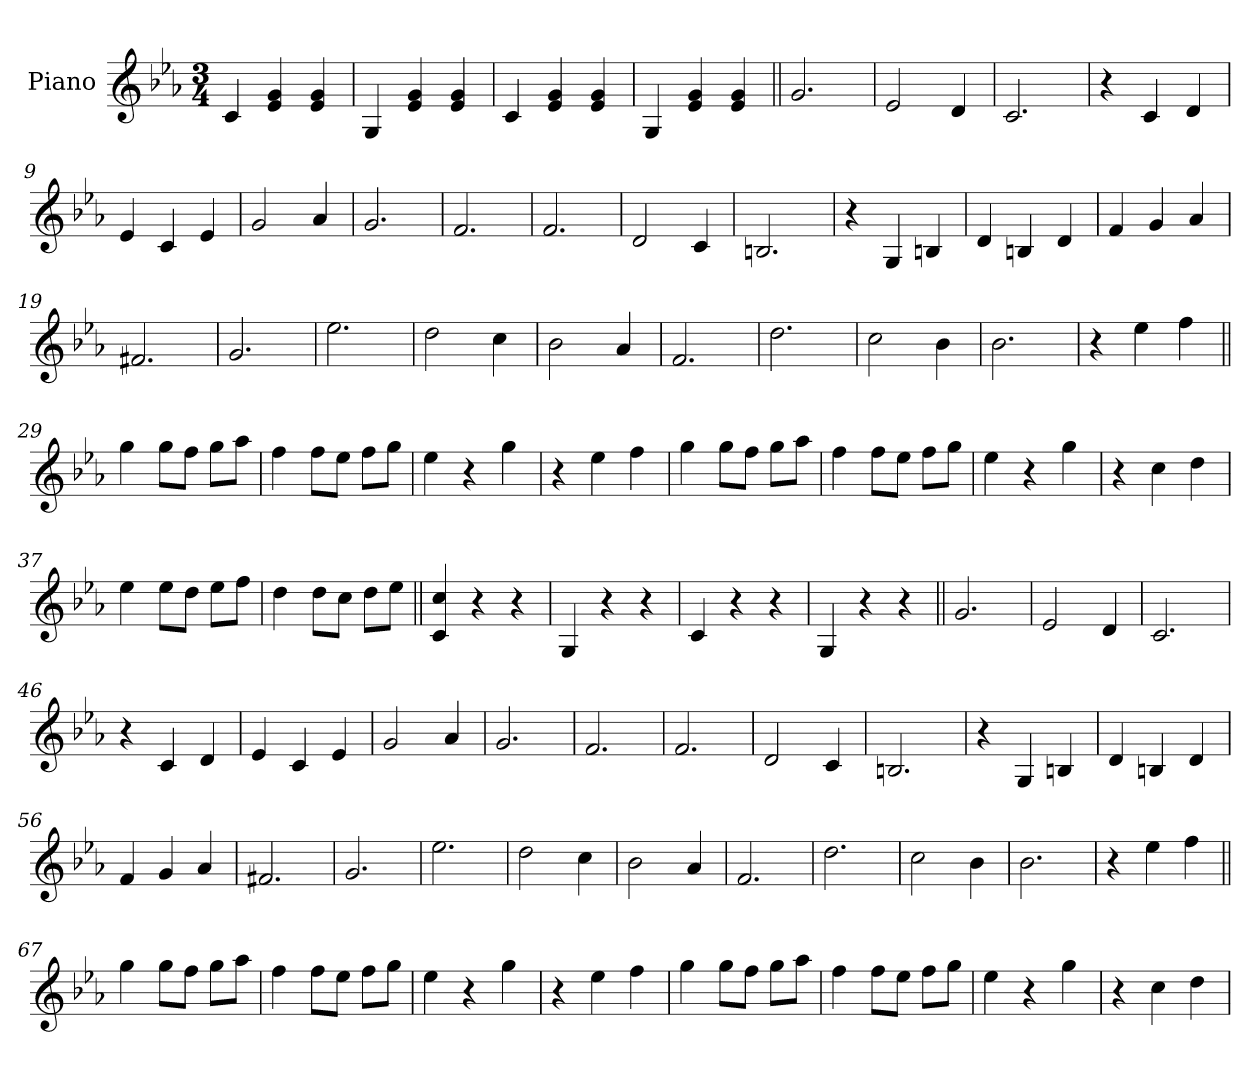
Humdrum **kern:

**kern
*part1
*staff1
*I"Piano
*I'Pno.
*clefG2
*k[b-e-a-]
*M3/4
*MM180
=1
4c!
4e-! 4g!
4e-! 4g!
=2
4G!
4e-! 4g!
4e-! 4g!
=3
4c!
4e-! 4g!
4e-! 4g!
=4
4G!
4e-! 4g!
4e-! 4g!
=5||
2.g
=6
2e-
4d
=7
2.c
=8
4r
4c
4d
=9
4e-
4c
4e-
=10
2g
4a-
=11
2.g
=12
2.f
=13
2.f
=14
2d
4c
=15
2.Bn
=16
4r
4G
4Bn
=17
4d
4Bn
4d
=18
4f
4g
4a-
=19
2.f#X
=20
2.g
=21
2.ee-
=22
2dd
4cc
=23
2b-
4a-
=24
2.f
=25
2.dd
=26
2cc
4b-
=27
2.b-
=28
4r
4ee-
4ff
=29||
4gg
8ggL
8ffJ
8ggL
8aa-J
=30
4ff
8ffL
8ee-J
8ffL
8ggJ
=31
4ee-
4r
4gg
=32
4r
4ee-
4ff
=33
4gg
8ggL
8ffJ
8ggL
8aa-J
=34
4ff
8ffL
8ee-J
8ffL
8ggJ
=35
4ee-
4r
4gg
=36
4r
4cc
4dd
=37
4ee-
8ee-L
8ddJ
8ee-L
8ffJ
=38
4dd
8ddL
8ccJ
8ddL
8ee-J
=39||
4c! 4cc
4r
4r
=40
4G!
4r
4r
=41
4c!
4r
4r
=42
4G!
4r
4r
=43||
2.g
=44
2e-
4d
=45
2.c
=46
4r
4c
4d
=47
4e-
4c
4e-
=48
2g
4a-
=49
2.g
=50
2.f
=51
2.f
=52
2d
4c
=53
2.Bn
=54
4r
4G
4Bn
=55
4d
4Bn
4d
=56
4f
4g
4a-
=57
2.f#X
=58
2.g
=59
2.ee-
=60
2dd
4cc
=61
2b-
4a-
=62
2.f
=63
2.dd
=64
2cc
4b-
=65
2.b-
=66
4r
4ee-
4ff
=67||
4gg
8ggL
8ffJ
8ggL
8aa-J
=68
4ff
8ffL
8ee-J
8ffL
8ggJ
=69
4ee-
4r
4gg
=70
4r
4ee-
4ff
=71
4gg
8ggL
8ffJ
8ggL
8aa-J
=72
4ff
8ffL
8ee-J
8ffL
8ggJ
=73
4ee-
4r
4gg
=74
4r
4cc
4dd
=
*-
